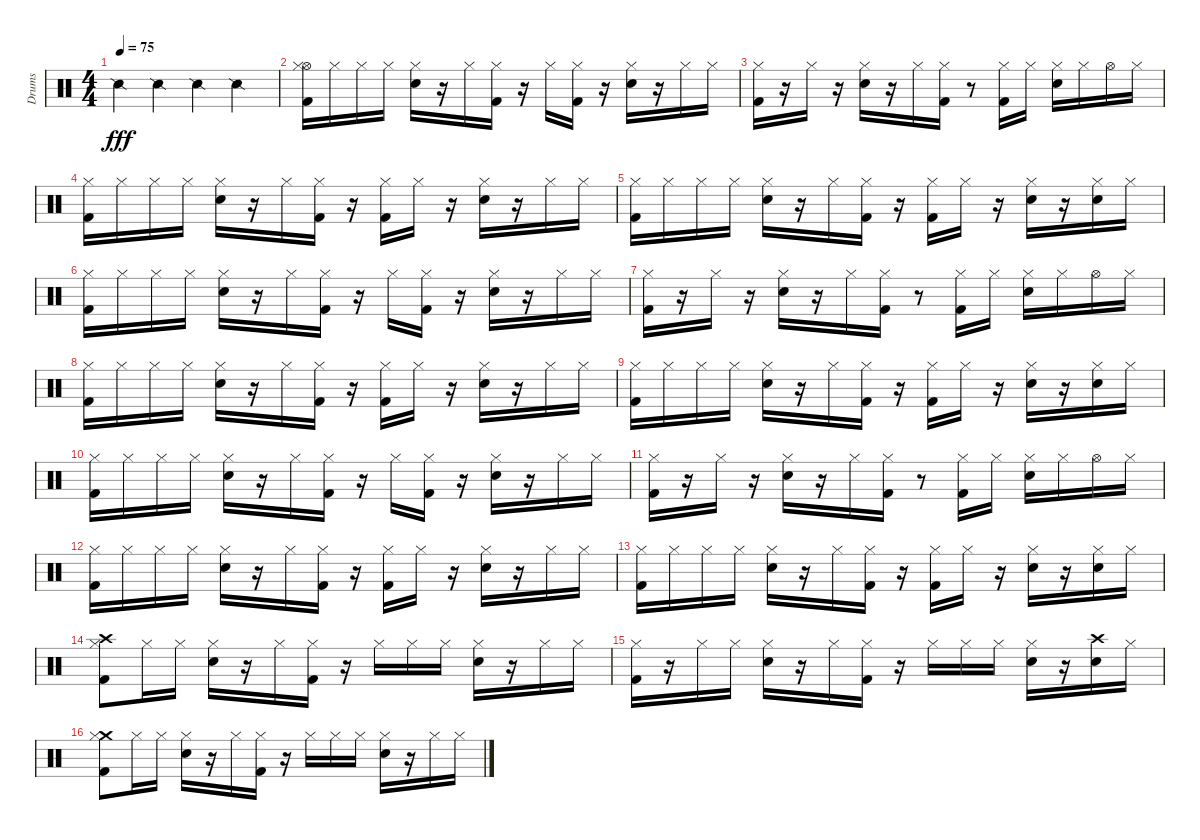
\track ("Drums" "Drums") {instrument percussion}
\staff {score}
\articulation defaults
\ts (4 4)
\tempo 75
\clef neutral
\ks c "Snare (side stick) 2".4{dy fff} "Snare (side stick) 2".4 "Snare (side stick) 2".4 "Snare (side stick) 2".4
|
("Kick (hit) 2" "Hi-Hat (open)" "Hi-Hat (closed)").16 "Hi-Hat (closed)".16 "Hi-Hat (closed)".16 "Hi-Hat (closed)".16 ("Hi-Hat (closed)" "Snare (hit) 2").16 r.16 "Hi-Hat (closed)".16 ("Kick (hit) 2" "Hi-Hat (closed)").16 r.16 "Hi-Hat (closed)".16 ("Kick (hit) 2" "Hi-Hat (closed)").16 r.16 ("Hi-Hat (closed)" "Snare (hit) 2").16 r.16 "Hi-Hat (closed)".16 "Hi-Hat (closed)".16 |
("Kick (hit) 2" "Hi-Hat (closed)").16 r.16 "Hi-Hat (closed)".16 r.16 ("Snare (hit) 2" "Hi-Hat (closed)").16 r.16 "Hi-Hat (closed)".16 ("Hi-Hat (closed)" "Kick (hit) 2").16 r.8 ("Hi-Hat (closed)" "Kick (hit) 2").16 "Hi-Hat (closed)".16 ("Snare (hit) 2" "Hi-Hat (closed)").16 "Hi-Hat (closed)".16 "Hi-Hat (open)".16 "Hi-Hat (closed)".16 |
("Hi-Hat (closed)" "Kick (hit) 2").16 "Hi-Hat (closed)".16 "Hi-Hat (closed)".16 "Hi-Hat (closed)".16 ("Snare (hit) 2" "Hi-Hat (closed)").16 r.16 "Hi-Hat (closed)".16 ("Hi-Hat (closed)" "Kick (hit) 2").16 r.16 ("Hi-Hat (closed)" "Kick (hit) 2").16 "Hi-Hat (closed)".16 r.16 ("Snare (hit) 2" "Hi-Hat (closed)").16 r.16 "Hi-Hat (closed)".16 "Hi-Hat (closed)".16 |
("Hi-Hat (closed)" "Kick (hit) 2").16 "Hi-Hat (closed)".16 "Hi-Hat (closed)".16 "Hi-Hat (closed)".16 ("Hi-Hat (closed)" "Snare (hit) 2").16 r.16 "Hi-Hat (closed)".16 ("Kick (hit) 2" "Hi-Hat (closed)").16 r.16 ("Hi-Hat (closed)" "Kick (hit) 2").16 "Hi-Hat (closed)".16 r.16 ("Snare (hit) 2" "Hi-Hat (closed)").16 r.16 ("Snare (hit) 2" "Hi-Hat (closed)").16 "Hi-Hat (closed)".16 |
("Hi-Hat (closed)" "Kick (hit) 2").16 "Hi-Hat (closed)".16 "Hi-Hat (closed)".16 "Hi-Hat (closed)".16 ("Hi-Hat (closed)" "Snare (hit) 2").16 r.16 "Hi-Hat (closed)".16 ("Hi-Hat (closed)" "Kick (hit) 2").16 r.16 "Hi-Hat (closed)".16 ("Hi-Hat (closed)" "Kick (hit) 2").16 r.16 ("Hi-Hat (closed)" "Snare (hit) 2").16 r.16 "Hi-Hat (closed)".16 "Hi-Hat (closed)".16 |
("Kick (hit) 2" "Hi-Hat (closed)").16 r.16 "Hi-Hat (closed)".16 r.16 ("Hi-Hat (closed)" "Snare (hit) 2").16 r.16 "Hi-Hat (closed)".16 ("Kick (hit) 2" "Hi-Hat (closed)").16 r.8 ("Kick (hit) 2" "Hi-Hat (closed)").16 "Hi-Hat (closed)".16 ("Snare (hit) 2" "Hi-Hat (closed)").16 "Hi-Hat (closed)".16 "Hi-Hat (open)".16 "Hi-Hat (closed)".16 |
("Kick (hit) 2" "Hi-Hat (closed)").16 "Hi-Hat (closed)".16 "Hi-Hat (closed)".16 "Hi-Hat (closed)".16 ("Hi-Hat (closed)" "Snare (hit) 2").16 r.16 "Hi-Hat (closed)".16 ("Kick (hit) 2" "Hi-Hat (closed)").16 r.16 ("Kick (hit) 2" "Hi-Hat (closed)").16 "Hi-Hat (closed)".16 r.16 ("Snare (hit) 2" "Hi-Hat (closed)").16 r.16 "Hi-Hat (closed)".16 "Hi-Hat (closed)".16 |
("Kick (hit) 2" "Hi-Hat (closed)").16 "Hi-Hat (closed)".16 "Hi-Hat (closed)".16 "Hi-Hat (closed)".16 ("Snare (hit) 2" "Hi-Hat (closed)").16 r.16 "Hi-Hat (closed)".16 ("Kick (hit) 2" "Hi-Hat (closed)").16 r.16 ("Kick (hit) 2" "Hi-Hat (closed)").16 "Hi-Hat (closed)".16 r.16 ("Snare (hit) 2" "Hi-Hat (closed)").16 r.16 ("Hi-Hat (closed)" "Snare (hit) 2").16 "Hi-Hat (closed)".16 |
("Kick (hit) 2" "Hi-Hat (closed)").16 "Hi-Hat (closed)".16 "Hi-Hat (closed)".16 "Hi-Hat (closed)".16 ("Snare (hit) 2" "Hi-Hat (closed)").16 r.16 "Hi-Hat (closed)".16 ("Kick (hit) 2" "Hi-Hat (closed)").16 r.16 "Hi-Hat (closed)".16 ("Hi-Hat (closed)" "Kick (hit) 2").16 r.16 ("Snare (hit) 2" "Hi-Hat (closed)").16 r.16 "Hi-Hat (closed)".16 "Hi-Hat (closed)".16 |
("Kick (hit) 2" "Hi-Hat (closed)").16 r.16 "Hi-Hat (closed)".16 r.16 ("Hi-Hat (closed)" "Snare (hit) 2").16 r.16 "Hi-Hat (closed)".16 ("Hi-Hat (closed)" "Kick (hit) 2").16 r.8 ("Hi-Hat (closed)" "Kick (hit) 2").16 "Hi-Hat (closed)".16 ("Hi-Hat (closed)" "Snare (hit) 2").16 "Hi-Hat (closed)".16 "Hi-Hat (open)".16 "Hi-Hat (closed)".16 |
("Kick (hit) 2" "Hi-Hat (closed)").16 "Hi-Hat (closed)".16 "Hi-Hat (closed)".16 "Hi-Hat (closed)".16 ("Hi-Hat (closed)" "Snare (hit) 2").16 r.16 "Hi-Hat (closed)".16 ("Hi-Hat (closed)" "Kick (hit) 2").16 r.16 ("Hi-Hat (closed)" "Kick (hit) 2").16 "Hi-Hat (closed)".16 r.16 ("Hi-Hat (closed)" "Snare (hit) 2").16 r.16 "Hi-Hat (closed)".16 "Hi-Hat (closed)".16 |
("Hi-Hat (closed)" "Kick (hit) 2").16 "Hi-Hat (closed)".16 "Hi-Hat (closed)".16 "Hi-Hat (closed)".16 ("Hi-Hat (closed)" "Snare (hit) 2").16 r.16 "Hi-Hat (closed)".16 ("Hi-Hat (closed)" "Kick (hit) 2").16 r.16 ("Hi-Hat (closed)" "Kick (hit) 2").16 "Hi-Hat (closed)".16 r.16 ("Snare (hit) 2" "Hi-Hat (closed)").16 r.16 ("Hi-Hat (closed)" "Snare (hit) 2").16 "Hi-Hat (closed)".16 |
("Crash high (hit)" "Kick (hit) 2" "Hi-Hat (closed)").8 "Hi-Hat (closed)".16 "Hi-Hat (closed)".16 ("Snare (hit) 2" "Hi-Hat (closed)").16 r.16 "Hi-Hat (closed)".16 ("Hi-Hat (closed)" "Kick (hit) 2").16 r.16 "Hi-Hat (closed)".16 "Hi-Hat (closed)".16 "Hi-Hat (closed)".16 ("Snare (hit) 2" "Hi-Hat (closed)").16 r.16 "Hi-Hat (closed)".16 "Hi-Hat (closed)".16 |
("Hi-Hat (closed)" "Kick (hit) 2").16 r.16 "Hi-Hat (closed)".16 "Hi-Hat (closed)".16 ("Hi-Hat (closed)" "Snare (hit) 2").16 r.16 "Hi-Hat (closed)".16 ("Kick (hit) 2" "Hi-Hat (closed)").16 r.16 "Hi-Hat (closed)".16 "Hi-Hat (closed)".16 "Hi-Hat (closed)".16 ("Hi-Hat (closed)" "Snare (hit) 2").16 r.16 ("Crash high (hit)" "Snare (hit) 2").16 "Hi-Hat (closed)".16 |
("Crash medium (hit)" "Kick (hit) 2" "Hi-Hat (closed)").8 "Hi-Hat (closed)".16 "Hi-Hat (closed)".16 ("Snare (hit) 2" "Hi-Hat (closed)").16 r.16 "Hi-Hat (closed)".16 ("Hi-Hat (closed)" "Kick (hit) 2").16 r.16 "Hi-Hat (closed)".16 "Hi-Hat (closed)".16 "Hi-Hat (closed)".16 ("Hi-Hat (closed)" "Snare (hit) 2").16 r.16 "Hi-Hat (closed)".16 "Hi-Hat (closed)".16
